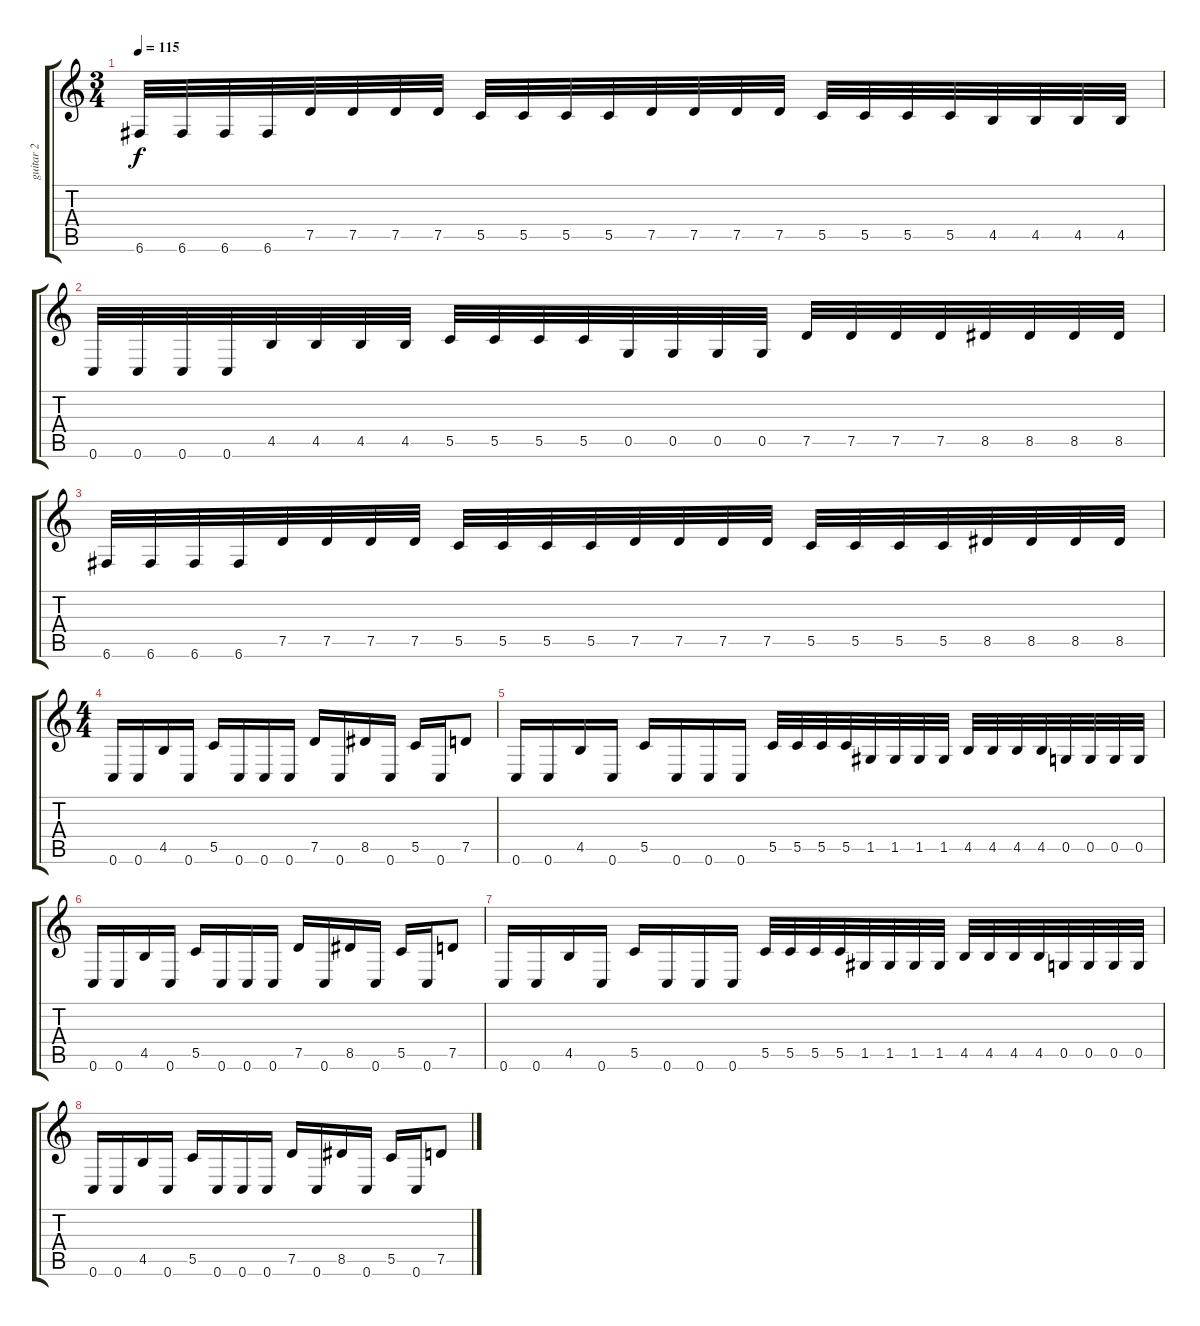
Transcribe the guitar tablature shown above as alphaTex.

\track ("guitar 2" "guitar 2") {instrument overdrivenguitar}
\staff {score tabs}
\tuning (D4 A3 F3 C3 G2 C2) {hide}
\ts (3 4)
\tempo 115
\clef g2
\ks c
6.6.32{dy f} 6.6.32 6.6.32 6.6.32 7.5.32 7.5.32 7.5.32 7.5.32 5.5.32 5.5.32 5.5.32 5.5.32 7.5.32 7.5.32 7.5.32 7.5.32 5.5.32 5.5.32 5.5.32 5.5.32 4.5.32 4.5.32 4.5.32 4.5.32 |
0.6.32 0.6.32 0.6.32 0.6.32 4.5.32 4.5.32 4.5.32 4.5.32 5.5.32 5.5.32 5.5.32 5.5.32 0.5.32 0.5.32 0.5.32 0.5.32 7.5.32 7.5.32 7.5.32 7.5.32 8.5.32 8.5.32 8.5.32 8.5.32 |
6.6.32 6.6.32 6.6.32 6.6.32 7.5.32 7.5.32 7.5.32 7.5.32 5.5.32 5.5.32 5.5.32 5.5.32 7.5.32 7.5.32 7.5.32 7.5.32 5.5.32 5.5.32 5.5.32 5.5.32 8.5.32 8.5.32 8.5.32 8.5.32 |
\ts (4 4)
0.6.16 0.6.16 4.5.16 0.6.16 5.5.16 0.6.16 0.6.16 0.6.16 7.5.16 0.6.16 8.5.16 0.6.16 5.5.16 0.6.16 7.5.8 |
0.6.16 0.6.16 4.5.16 0.6.16 5.5.16 0.6.16 0.6.16 0.6.16 5.5.32 5.5.32 5.5.32 5.5.32 1.5.32 1.5.32 1.5.32 1.5.32 4.5.32 4.5.32 4.5.32 4.5.32 0.5.32 0.5.32 0.5.32 0.5.32 |
0.6.16 0.6.16 4.5.16 0.6.16 5.5.16 0.6.16 0.6.16 0.6.16 7.5.16 0.6.16 8.5.16 0.6.16 5.5.16 0.6.16 7.5.8 |
0.6.16 0.6.16 4.5.16 0.6.16 5.5.16 0.6.16 0.6.16 0.6.16 5.5.32 5.5.32 5.5.32 5.5.32 1.5.32 1.5.32 1.5.32 1.5.32 4.5.32 4.5.32 4.5.32 4.5.32 0.5.32 0.5.32 0.5.32 0.5.32 |
0.6.16 0.6.16 4.5.16 0.6.16 5.5.16 0.6.16 0.6.16 0.6.16 7.5.16 0.6.16 8.5.16 0.6.16 5.5.16 0.6.16 7.5.8
